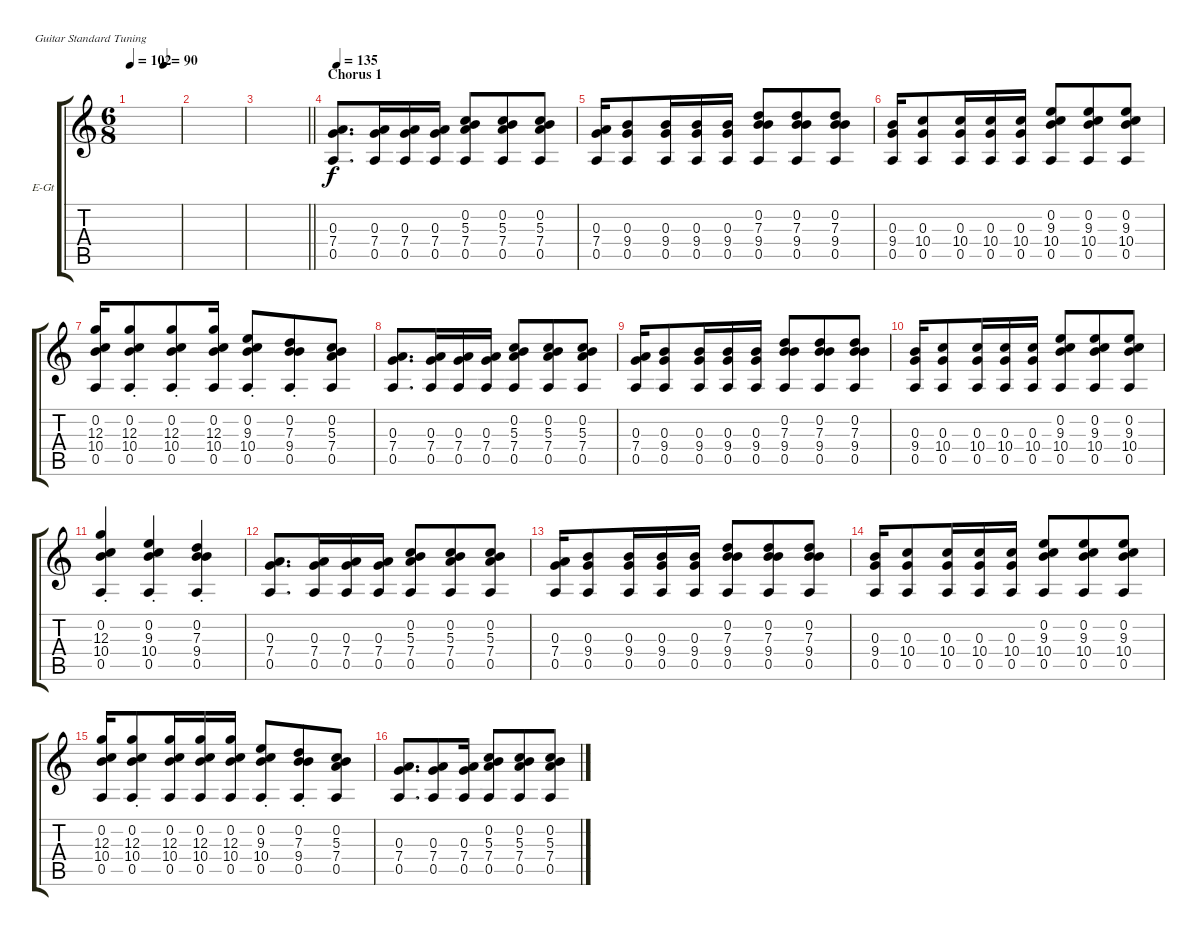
\bracketExtendMode groupsimilarinstruments
\firstSystemTrackNameOrientation horizontal
\otherSystemsTrackNameOrientation horizontal
\track ("guitar drive (Artur Potemkin)" "E-Gt") {instrument electricguitarclean}
\staff {score tabs}
\tuning (E4 B3 G3 D3 A2 E2)
\ts (6 8)
\tempo 102
\tempo (90 0.666667)
\clef g2
\scale
0.333333
\ks aminor
|
\scale
0.333333 |
\scale
0.333333
\barLineRight lightlight
|
\section ("" "Chorus 1")
\tempo 135
\scale
0.333333 (0.3 7.4 0.5).8{d} (0.3 7.4 0.5).16 (0.3 7.4 0.5).16 (0.3 7.4 0.5).16 (0.2 5.3 7.4 0.5).8 (0.2 5.3 7.4 0.5).8 (0.2 5.3 7.4 0.5).8 |
\scale
0.333333 (0.3 7.4 0.5).16 (0.3 9.4 0.5).8 (0.3 9.4 0.5).16 (0.3 9.4 0.5).16 (0.3 9.4 0.5).16 (0.2 7.3 9.4 0.5).8 (0.2 7.3 9.4 0.5).8 (0.2 7.3 9.4 0.5).8 |
\scale
0.333333 (0.3 9.4 0.5).16 (0.3 10.4 0.5).8 (0.3 10.4 0.5).16 (0.3 10.4 0.5).16 (0.3 10.4 0.5).16 (0.2 9.3 10.4 0.5).8 (0.2 9.3 10.4 0.5).8 (0.2 9.3 10.4 0.5).8 |
\scale
0.333333 (0.2 12.3 10.4 0.5).16 (0.2{st} 12.3{st} 10.4{st} 0.5{st}).8 (0.2{st} 12.3{st} 10.4{st} 0.5{st}).8 (0.2 12.3 10.4 0.5).16 (0.2{st} 9.3{st} 10.4{st} 0.5{st}).8 (0.2{st} 7.3{st} 9.4{st} 0.5{st}).8 (0.2 5.3 7.4 0.5).8 |
\beaming (8 3 3)
\scale
0.333333 (0.3 7.4 0.5).8{d} (0.3 7.4 0.5).16 (0.3 7.4 0.5).16 (0.3 7.4 0.5).16 (0.2 5.3 7.4 0.5).8 (0.2 5.3 7.4 0.5).8 (0.2 5.3 7.4 0.5).8 |
\scale
0.333333 (0.3 7.4 0.5).16 (0.3 9.4 0.5).8 (0.3 9.4 0.5).16 (0.3 9.4 0.5).16 (0.3 9.4 0.5).16 (0.2 7.3 9.4 0.5).8 (0.2 7.3 9.4 0.5).8 (0.2 7.3 9.4 0.5).8 |
\scale
0.333333 (0.3 9.4 0.5).16 (0.3 10.4 0.5).8 (0.3 10.4 0.5).16 (0.3 10.4 0.5).16 (0.3 10.4 0.5).16 (0.2 9.3 10.4 0.5).8 (0.2 9.3 10.4 0.5).8 (0.2 9.3 10.4 0.5).8 |
\scale
0.333333 (0.2{st} 12.3{st} 10.4{st} 0.5{st}).4 (0.2{st} 9.3{st} 10.4{st} 0.5{st}).4 (0.2{st} 7.3{st} 9.4{st} 0.5{st}).4 |
\scale
0.333333 (0.3 7.4 0.5).8{d} (0.3 7.4 0.5).16 (0.3 7.4 0.5).16 (0.3 7.4 0.5).16 (0.2 5.3 7.4 0.5).8 (0.2 5.3 7.4 0.5).8 (0.2 5.3 7.4 0.5).8 |
\scale
0.333333 (0.3 7.4 0.5).16 (0.3 9.4 0.5).8 (0.3 9.4 0.5).16 (0.3 9.4 0.5).16 (0.3 9.4 0.5).16 (0.2 7.3 9.4 0.5).8 (0.2 7.3 9.4 0.5).8 (0.2 7.3 9.4 0.5).8 |
\scale
0.333333 (0.3 9.4 0.5).16 (0.3 10.4 0.5).8 (0.3 10.4 0.5).16 (0.3 10.4 0.5).16 (0.3 10.4 0.5).16 (0.2 9.3 10.4 0.5).8 (0.2 9.3 10.4 0.5).8 (0.2 9.3 10.4 0.5).8 |
\scale
0.333333 (0.2 12.3 10.4 0.5).16 (0.2{st} 12.3{st} 10.4{st} 0.5{st}).8 (0.2 12.3 10.4 0.5).16 (0.2 12.3 10.4 0.5).16 (0.2 12.3 10.4 0.5).16 (0.2{st} 9.3{st} 10.4{st} 0.5{st}).8 (0.2{st} 7.3{st} 9.4{st} 0.5{st}).8 (0.2 5.3 7.4 0.5).8 |
\scale
0.333333 (0.3 7.4 0.5).8{d} (0.3 7.4 0.5).8 (0.3 7.4 0.5).16 (0.2 5.3 7.4 0.5).8 (0.2 5.3 7.4 0.5).8 (0.2 5.3 7.4 0.5).8
